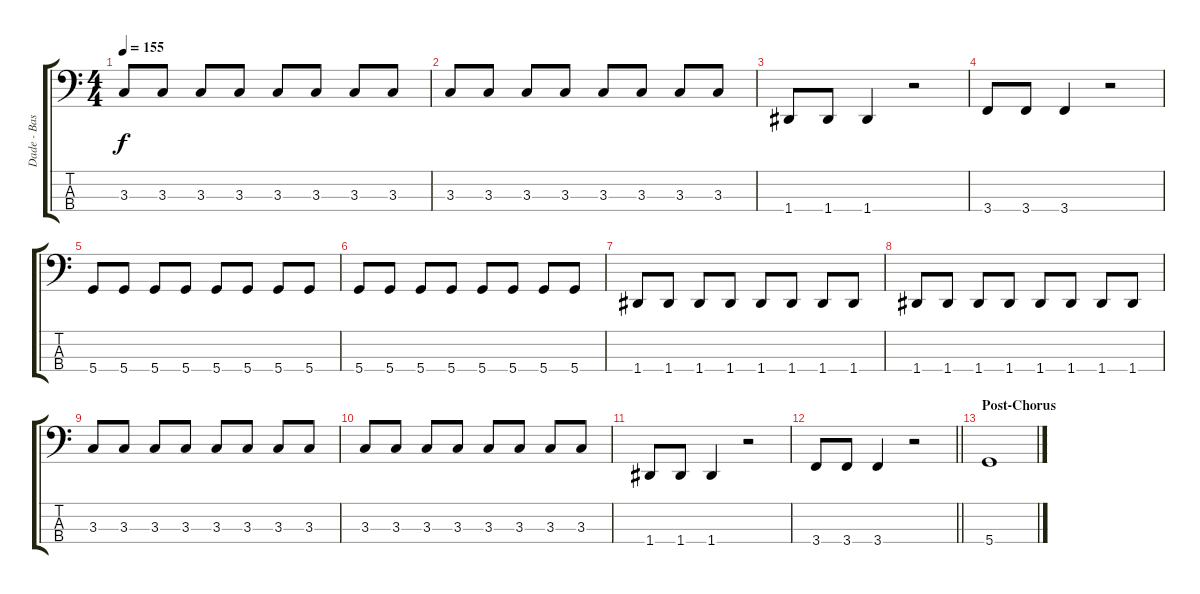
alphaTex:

\track ("Dade - Bass" "Dade - Bas") {instrument electricbassfinger}
\staff {score tabs}
\tuning (G2 D2 A1 D1) {hide}
\ts (4 4)
\tempo 155
\clef f4
\ks c
3.3.8{dy f} 3.3.8 3.3.8 3.3.8 3.3.8 3.3.8 3.3.8 3.3.8 |
3.3.8 3.3.8 3.3.8 3.3.8 3.3.8 3.3.8 3.3.8 3.3.8 |
1.4.8 1.4.8 1.4.4 r.2 |
3.4.8 3.4.8 3.4.4 r.2 |
5.4.8 5.4.8 5.4.8 5.4.8 5.4.8 5.4.8 5.4.8 5.4.8 |
5.4.8 5.4.8 5.4.8 5.4.8 5.4.8 5.4.8 5.4.8 5.4.8 |
1.4.8 1.4.8 1.4.8 1.4.8 1.4.8 1.4.8 1.4.8 1.4.8 |
1.4.8 1.4.8 1.4.8 1.4.8 1.4.8 1.4.8 1.4.8 1.4.8 |
3.3.8 3.3.8 3.3.8 3.3.8 3.3.8 3.3.8 3.3.8 3.3.8 |
3.3.8 3.3.8 3.3.8 3.3.8 3.3.8 3.3.8 3.3.8 3.3.8 |
1.4.8 1.4.8 1.4.4 r.2 |
\barLineRight lightlight
3.4.8 3.4.8 3.4.4 r.2 |
\section ("" "Post-Chorus")
5.4.1
